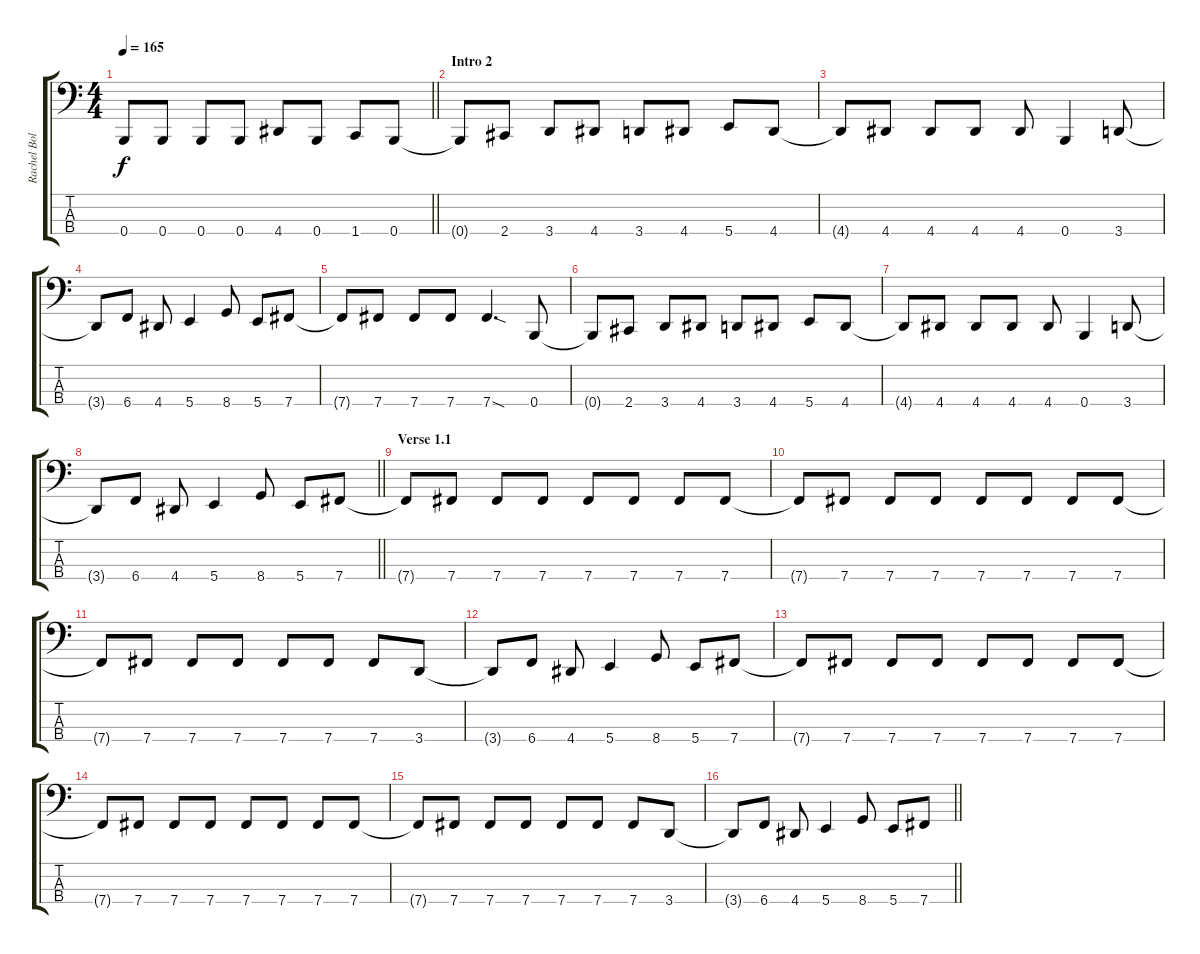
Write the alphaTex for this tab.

\track ("Rachel Bolan" "Rachel Bol") {instrument electricbasspick}
\staff {score tabs}
\tuning (E2 B1 Gb1 B0) {hide}
\ts (4 4)
\tempo 165
\clef f4
\barLineRight lightlight
\ks c
0.4.8{dy f} 0.4.8 0.4.8 0.4.8 4.4.8 0.4.8 1.4.8 0.4.8 |
\section ("" "Intro 2")
0.4{t}.8 2.4.8 3.4.8 4.4.8 3.4.8 4.4.8 5.4.8 4.4.8 |
4.4{t}.8 4.4.8 4.4.8 4.4.8 4.4.8 0.4.4 3.4.8 |
3.4{t}.8 6.4.8 4.4.8 5.4.4 8.4.8 5.4.8 7.4.8 |
7.4{t}.8 7.4.8 7.4.8 7.4.8 7.4{sod}.4{d} 0.4.8 |
0.4{t}.8 2.4.8 3.4.8 4.4.8 3.4.8 4.4.8 5.4.8 4.4.8 |
4.4{t}.8 4.4.8 4.4.8 4.4.8 4.4.8 0.4.4 3.4.8 |
\barLineRight lightlight
3.4{t}.8 6.4.8 4.4.8 5.4.4 8.4.8 5.4.8 7.4.8 |
\section ("" "Verse 1.1")
7.4{t}.8 7.4.8 7.4.8 7.4.8 7.4.8 7.4.8 7.4.8 7.4.8 |
7.4{t}.8 7.4.8 7.4.8 7.4.8 7.4.8 7.4.8 7.4.8 7.4.8 |
7.4{t}.8 7.4.8 7.4.8 7.4.8 7.4.8 7.4.8 7.4.8 3.4.8 |
3.4{t}.8 6.4.8 4.4.8 5.4.4 8.4.8 5.4.8 7.4.8 |
7.4{t}.8 7.4.8 7.4.8 7.4.8 7.4.8 7.4.8 7.4.8 7.4.8 |
7.4{t}.8 7.4.8 7.4.8 7.4.8 7.4.8 7.4.8 7.4.8 7.4.8 |
7.4{t}.8 7.4.8 7.4.8 7.4.8 7.4.8 7.4.8 7.4.8 3.4.8 |
\barLineRight lightlight
3.4{t}.8 6.4.8 4.4.8 5.4.4 8.4.8 5.4.8 7.4.8
